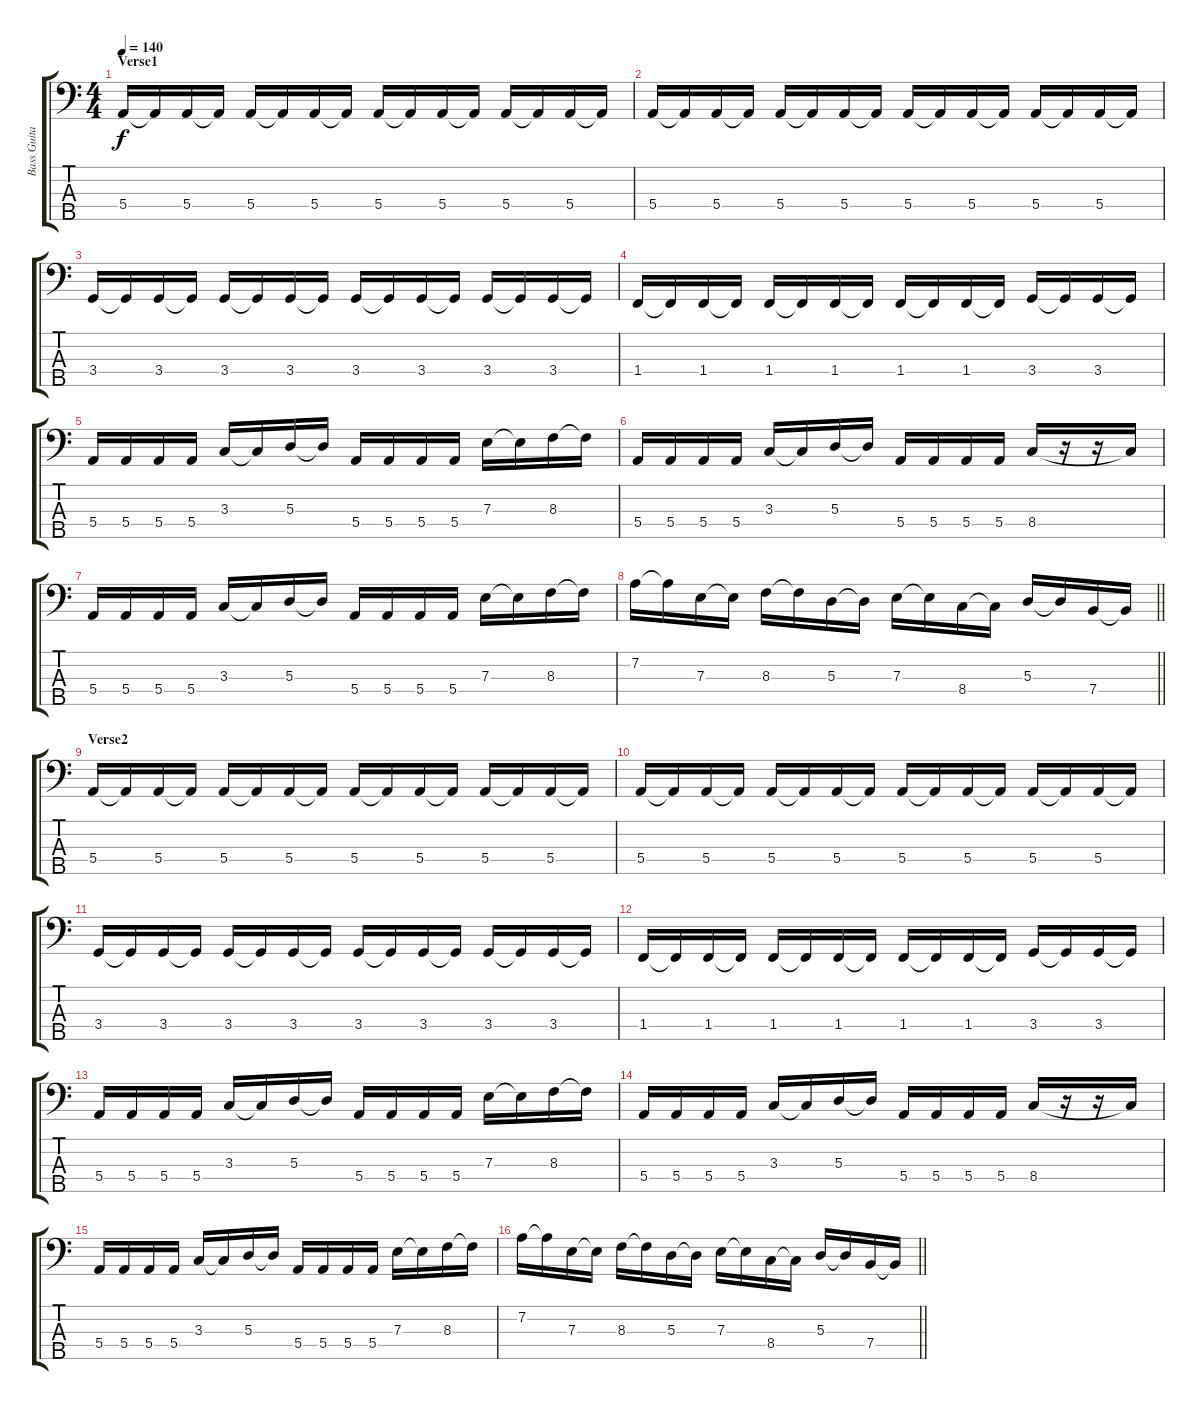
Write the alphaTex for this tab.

\track ("Bass Guitar" "Bass Guita") {instrument electricbassfinger}
\staff {score tabs}
\tuning (G2 D2 A1 E1 B0) {hide}
\ts (4 4)
\section ("" "Verse1")
\tempo 140
\clef f4
\ks c
5.4.16{dy f} 5.4{t}.16 5.4.16 5.4{t}.16 5.4.16 5.4{t}.16 5.4.16 5.4{t}.16 5.4.16 5.4{t}.16 5.4.16 5.4{t}.16 5.4.16 5.4{t}.16 5.4.16 5.4{t}.16 |
5.4.16 5.4{t}.16 5.4.16 5.4{t}.16 5.4.16 5.4{t}.16 5.4.16 5.4{t}.16 5.4.16 5.4{t}.16 5.4.16 5.4{t}.16 5.4.16 5.4{t}.16 5.4.16 5.4{t}.16 |
3.4.16 3.4{t}.16 3.4.16 3.4{t}.16 3.4.16 3.4{t}.16 3.4.16 3.4{t}.16 3.4.16 3.4{t}.16 3.4.16 3.4{t}.16 3.4.16 3.4{t}.16 3.4.16 3.4{t}.16 |
1.4.16 1.4{t}.16 1.4.16 1.4{t}.16 1.4.16 1.4{t}.16 1.4.16 1.4{t}.16 1.4.16 1.4{t}.16 1.4.16 1.4{t}.16 3.4.16 3.4{t}.16 3.4.16 3.4{t}.16 |
5.4.16 5.4.16 5.4.16 5.4.16 3.3.16 3.3{t}.16 5.3.16 5.3{t}.16 5.4.16 5.4.16 5.4.16 5.4.16 7.3.16 7.3{t}.16 8.3.16 8.3{t}.16 |
5.4.16 5.4.16 5.4.16 5.4.16 3.3.16 3.3{t}.16 5.3.16 5.3{t}.16 5.4.16 5.4.16 5.4.16 5.4.16 8.4.16 r.16 r.16 8.4{t}.16 |
5.4.16 5.4.16 5.4.16 5.4.16 3.3.16 3.3{t}.16 5.3.16 5.3{t}.16 5.4.16 5.4.16 5.4.16 5.4.16 7.3.16 7.3{t}.16 8.3.16 8.3{t}.16 |
\barLineRight lightlight
7.2.16 7.2{t}.16 7.3.16 7.3{t}.16 8.3.16 8.3{t}.16 5.3.16 5.3{t}.16 7.3.16 7.3{t}.16 8.4.16 8.4{t}.16 5.3.16 5.3{t}.16 7.4.16 7.4{t}.16 |
\section ("" "Verse2")
5.4.16 5.4{t}.16 5.4.16 5.4{t}.16 5.4.16 5.4{t}.16 5.4.16 5.4{t}.16 5.4.16 5.4{t}.16 5.4.16 5.4{t}.16 5.4.16 5.4{t}.16 5.4.16 5.4{t}.16 |
5.4.16 5.4{t}.16 5.4.16 5.4{t}.16 5.4.16 5.4{t}.16 5.4.16 5.4{t}.16 5.4.16 5.4{t}.16 5.4.16 5.4{t}.16 5.4.16 5.4{t}.16 5.4.16 5.4{t}.16 |
3.4.16 3.4{t}.16 3.4.16 3.4{t}.16 3.4.16 3.4{t}.16 3.4.16 3.4{t}.16 3.4.16 3.4{t}.16 3.4.16 3.4{t}.16 3.4.16 3.4{t}.16 3.4.16 3.4{t}.16 |
1.4.16 1.4{t}.16 1.4.16 1.4{t}.16 1.4.16 1.4{t}.16 1.4.16 1.4{t}.16 1.4.16 1.4{t}.16 1.4.16 1.4{t}.16 3.4.16 3.4{t}.16 3.4.16 3.4{t}.16 |
5.4.16 5.4.16 5.4.16 5.4.16 3.3.16 3.3{t}.16 5.3.16 5.3{t}.16 5.4.16 5.4.16 5.4.16 5.4.16 7.3.16 7.3{t}.16 8.3.16 8.3{t}.16 |
5.4.16 5.4.16 5.4.16 5.4.16 3.3.16 3.3{t}.16 5.3.16 5.3{t}.16 5.4.16 5.4.16 5.4.16 5.4.16 8.4.16 r.16 r.16 8.4{t}.16 |
5.4.16 5.4.16 5.4.16 5.4.16 3.3.16 3.3{t}.16 5.3.16 5.3{t}.16 5.4.16 5.4.16 5.4.16 5.4.16 7.3.16 7.3{t}.16 8.3.16 8.3{t}.16 |
\barLineRight lightlight
7.2.16 7.2{t}.16 7.3.16 7.3{t}.16 8.3.16 8.3{t}.16 5.3.16 5.3{t}.16 7.3.16 7.3{t}.16 8.4.16 8.4{t}.16 5.3.16 5.3{t}.16 7.4.16 7.4{t}.16
